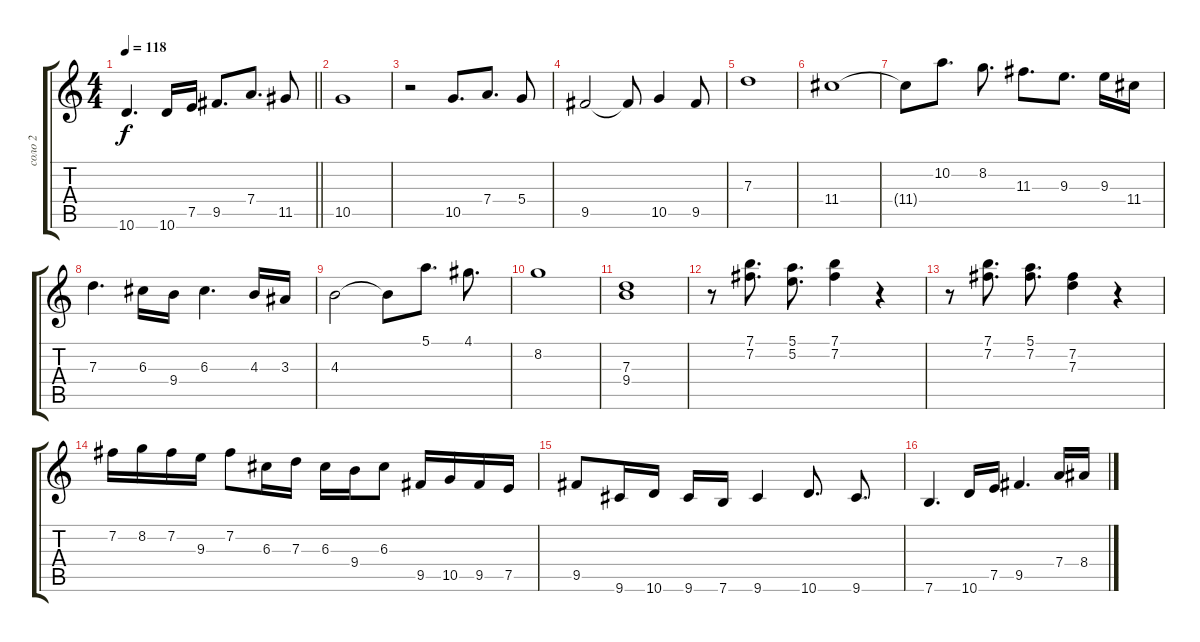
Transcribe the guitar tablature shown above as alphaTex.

\track ("соло 2" "соло 2") {instrument electricguitarmuted}
\staff {score tabs}
\tuning (E4 B3 G3 D3 A2 E2) {hide}
\ts (4 4)
\tempo 118
\clef g2
\barLineRight lightlight
\ks c
10.6.4{d dy f} 10.6.16 7.5.16 9.5.8{d} 7.4.8{d} 11.5.8 |
10.5.1 |
r.2 10.5.8{d} 7.4.8{d} 5.4.8 |
9.5.2 9.5{t}.8 10.5.4 9.5.8 |
7.3.1 |
11.4.1 |
11.4{t}.8 10.2.8{d} 8.2.8{d} 11.3.8{d} 9.3.8{d} 9.3.16 11.4.16 |
7.3.4{d} 6.3.16 9.4.16 6.3.4{d} 4.3.16 3.3.16 |
4.3.2 4.3{t}.8 5.1.8{d} 4.1.8{d} |
8.2.1 |
(7.3 9.4).1 |
r.8 (7.1 7.2).8{d} (5.1 5.2).8{d} (7.1 7.2).4 r.4 |
r.8 (7.1 7.2).8{d} (5.1 7.2).8{d} (7.2 7.3).4 r.4 |
7.2.16 8.2.16 7.2.16 9.3.16 7.2.8 6.3.16 7.3.16 6.3.16 9.4.16 6.3.8 9.5.16 10.5.16 9.5.16 7.5.16 |
9.5.8 9.6.16 10.6.16 9.6.16 7.6.16 9.6.4 10.6.8{d} 9.6.8{d} |
7.6.4{d} 10.6.16 7.5.16 9.5.4{d} 7.4.16 8.4.16
